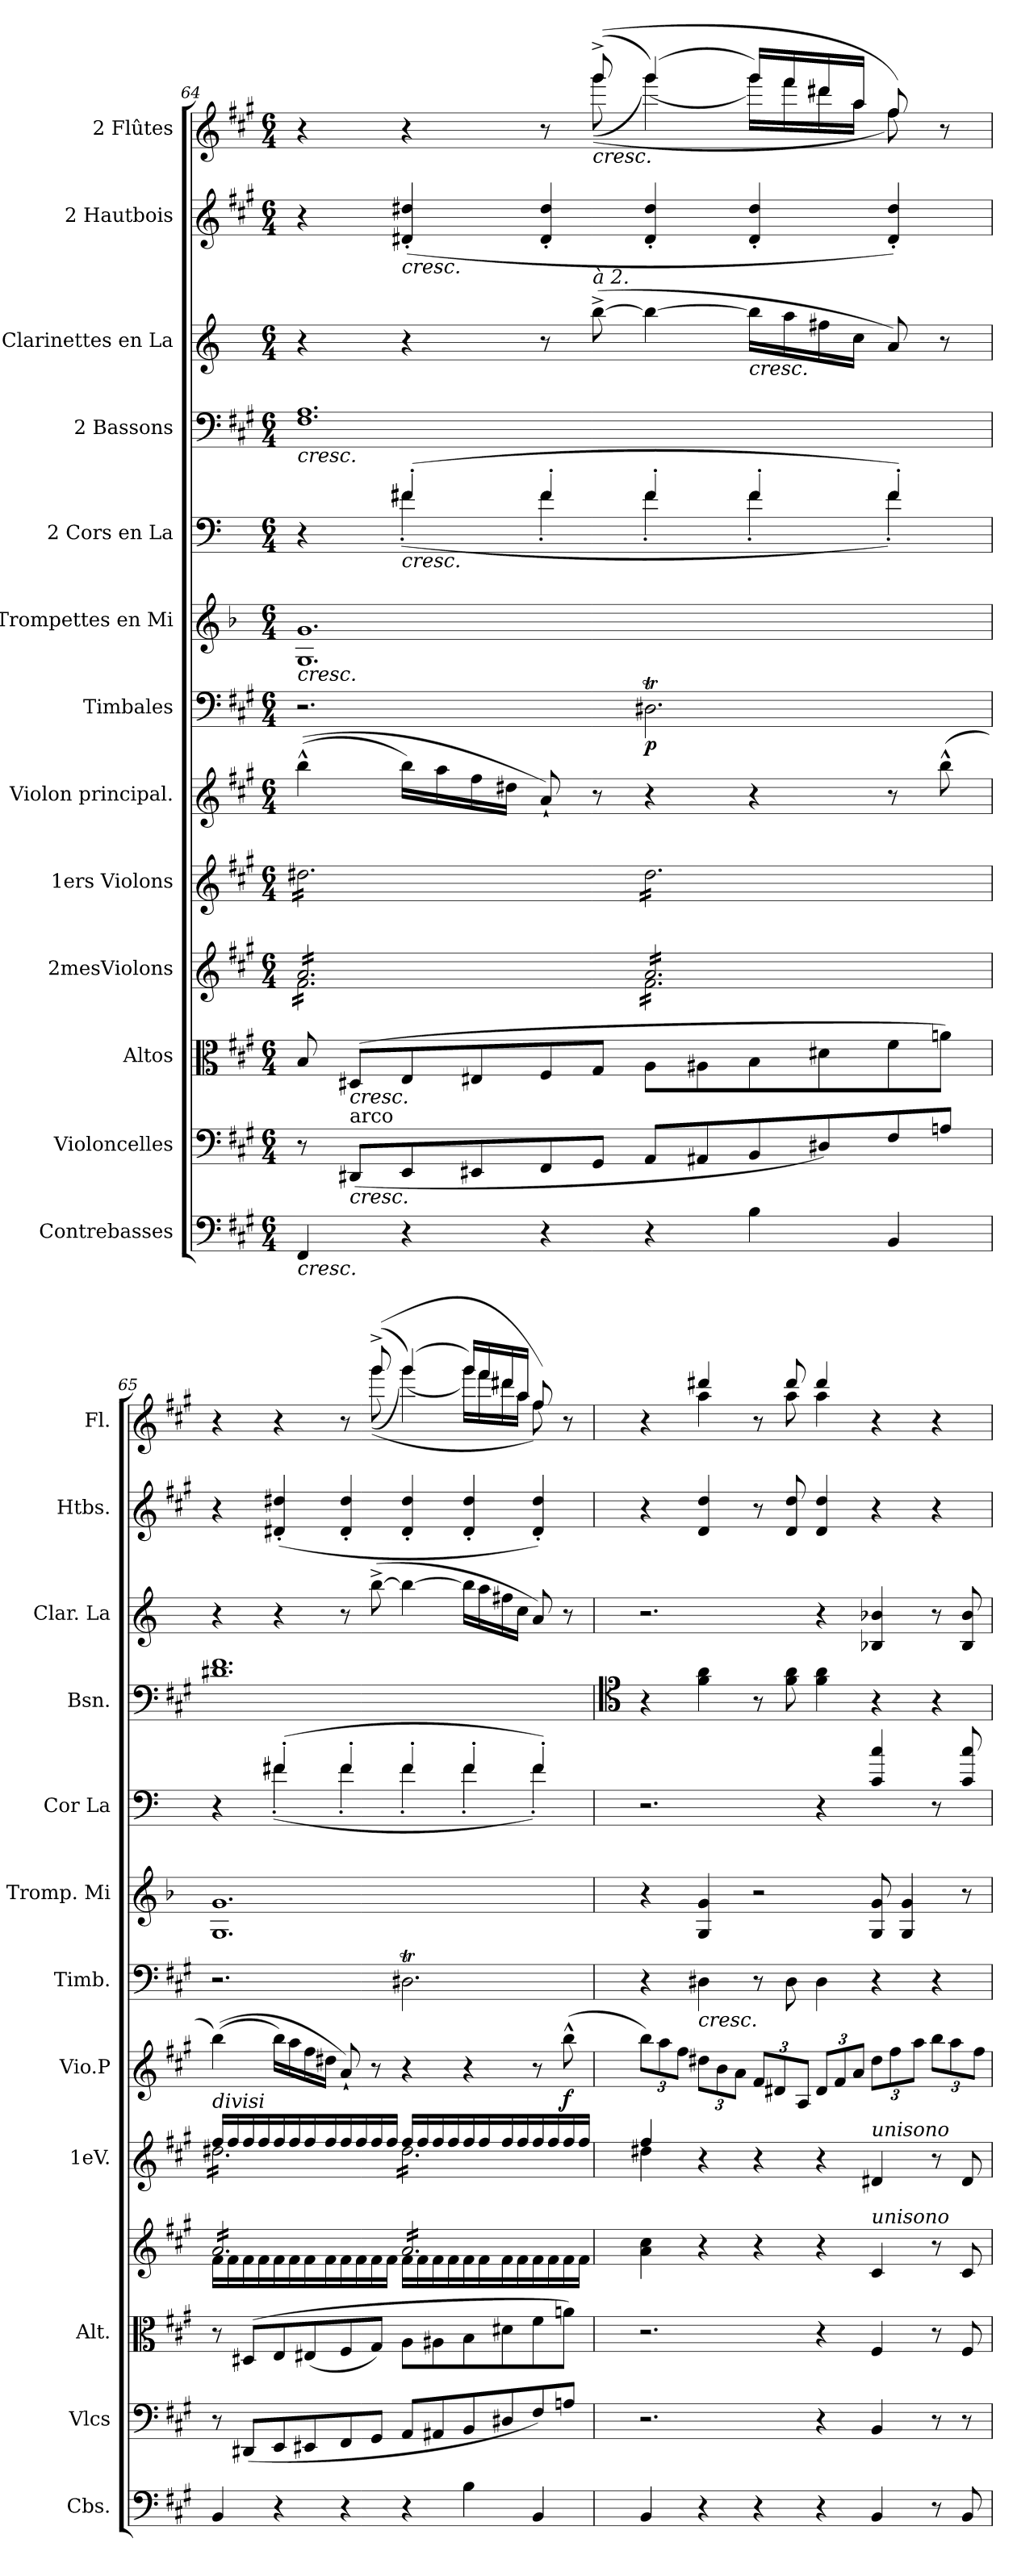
**kern	**kern	**kern	**kern	**kern	**kern	**dynam	**kern	**dynam	**kern	**kern	**kern	**kern	**kern	**kern
*part13	*part12	*part11	*part10	*part9	*part8	*part8	*part7	*part7	*part6	*part5	*part4	*part3	*part2	*part1
*staff13	*staff12	*staff11	*staff10	*staff9	*staff8	*staff8	*staff7	*staff7	*staff6	*staff5	*staff4	*staff3	*staff2	*staff1
*I"Contrebasses	*I"Violoncelles	*I"Altos	*I"2mesViolons	*I"1ers Violons	*I"Violon principal.	*	*I"Timbales	*	*I"Trompettes en Mi	*I"2 Cors en La	*I"2 Bassons	*I"2 Clarinettes en La	*I"2 Hautbois	*I"2 Flûtes
*I'Cbs.	*I'Vlcs	*I'Alt.	*	*I'1eV.	*I'Vio.P	*	*I'Timb.	*	*I'Tromp. Mi	*I'Cor La	*I'Bsn.	*I'Clar. La	*I'Htbs.	*I'Fl.
*clefF4	*clefF4	*clefC3	*clefG2	*clefG2	*clefG2	*	*clefF4	*	*clefG2	*clefF4	*clefF4	*clefG2	*clefG2	*clefG2
*ITrd7c12	*	*	*	*	*	*	*	*	*ITrd-2c-4	*ITrd2c3	*	*ITrd2c3	*	*
*k[f#c#g#]	*k[f#c#g#]	*k[f#c#g#]	*k[f#c#g#]	*k[f#c#g#]	*k[f#c#g#]	*	*k[f#c#g#]	*	*k[f#c#g#]	*k[f#c#g#]	*k[f#c#g#]	*k[f#c#g#]	*k[f#c#g#]	*k[f#c#g#]
*M6/4	*M6/4	*M6/4	*M6/4	*M6/4	*M6/4	*	*M6/4	*	*M6/4	*M6/4	*M6/4	*M6/4	*M6/4	*M6/4
=64	=64	=64	=64	=64	=64	=64	=64	=64	=64	=64	=64	=64	=64	=64
*	*	*	*^	*	*	*	*	*	*	*^	*	*	*	*^
!	!	!	!	!	!	!	!	!	!	!	!	!	!LO:TX:b:i:t=cresc.	!	!	!	!
!	!	!	!	!	!	!	!	!	!	!LO:TX:b:i:t=cresc.	!	!	!	!	!	!	!
!	!	!	!	!	!LO:TX:b:i:t=cresc.	!	!	!	!	!	!	!	!	!	!	!	!
!	!	!	!LO:TX:b:i:t=cresc.	!	!	!	!	!	!	!	!	!	!	!	!	!	!
!LO:TX:b:i:t=cresc.	!	!	!	!	!	!	!	!	!	!	!	!	!	!	!	!	!
*	*	*	*tremolo	*	*	*	*	*	*	*	*	*	*	*	*	*	*
*	*	*	*	*	*tremolo	*	*	*	*	*	*	*	*	*	*	*	*
4FFF#/	8r	8B/	16a/LL	16f#\LL	16dd#X\LL	(>(>4bb^^\	.	2.r	.	1.B 1.b	4r	4ryy	1.F# 1.A	4r	4r	4r	8ryy
.	.	.	16a/	16f#\	16dd#X\	.	.	.	.	.	.	.	.	.	.	.	.
!	!	!LO:TX:b:i:t=cresc.	!	!	!	!	!	!	!	!	!	!	!	!	!	!	!
!	!LO:TX:a:t=arco	!	!	!	!	!	!	!	!	!	!	!	!	!	!	!	!
!	!LO:TX:b:i:t=cresc.	!	!	!	!	!	!	!	!	!	!	!	!	!	!	!	!
*	*	*	*	*	*	*	*	*	*	*	*	*	*	*	*	*v	*v
.	(<8DD#X/L	(>8D#X/L	16a/	16f#\	16dd#X\	.	.	.	.	.	.	.	.	.	.	.
.	.	.	16a/	16f#\	16dd#X\	.	.	.	.	.	.	.	.	.	.	.
!	!	!	!	!	!	!	!	!	!	!	!	!	!	!	!LO:TX:b:i:t=cresc.	!
!	!	!	!	!	!	!	!	!	!	!	!LO:TX:b:i:t=cresc.	!	!	!	!	!
4r	8EE/	8E/	16a/	16f#\	16dd#X\	16bb\LL)	.	.	.	.	(>4d#X'/	(<4d#'\	.	4r	(<4d#X/' 4dd#X/'	4r
.	.	.	16a/	16f#\	16dd#X\	16aa\	.	.	.	.	.	.	.	.	.	.
.	8EE#X/	8E#X/	16a/	16f#\	16dd#X\	16ff#\	.	.	.	.	.	.	.	.	.	.
.	.	.	16a/	16f#\	16dd#X\	16dd#X\JJ	.	.	.	.	.	.	.	.	.	.
4r	8FF#/	8F#/	16a/	16f#\	16dd#X\	8a`/)	.	.	.	.	4d#'/	4d#'\	.	8r	4d#/' 4dd#/'	8r
.	.	.	16a/	16f#\	16dd#X\	.	.	.	.	.	.	.	.	.	.	.
*	*	*	*	*	*	*	*	*	*	*	*	*	*	*	*	*^
!	!	!	!	!	!	!	!	!	!	!	!	!	!	!	!	!LO:TX:b:i:t=cresc.	!
!	!	!	!	!	!	!	!	!	!	!	!	!	!	!LO:TX:a:i:t=à 2.	!	!	!
.	8GG#/J	8G#/J	16a/	16f#\	16dd#X\	8r	.	.	.	.	.	.	.	(>[8gg#^\	.	(>(>8ggg#^/	(<(<8ggg#\
.	.	.	16a/JJ	16f#\JJ	16dd#X\JJ	.	.	.	.	.	.	.	.	.	.	.	.
!	!	!	!	!	!	!	!	!	!LO:DY:b	!	!	!	!	!	!	!	!
4r	8AA/L	8A\L	16a/LL	16f#\LL	16dd#\LL	4r	.	2.D#Xt\	p	.	4d#'/	4d#'\	.	4gg#\_	4d#/' 4dd#/'	(>4ggg#/)	(<4ggg#\)
.	.	.	16a/	16f#\	16dd#\	.	.	.	.	.	.	.	.	.	.	.	.
.	8AA#X/	8A#X\	16a/	16f#\	16dd#\	.	.	.	.	.	.	.	.	.	.	.	.
.	.	.	16a/	16f#\	16dd#\	.	.	.	.	.	.	.	.	.	.	.	.
!	!	!	!	!	!	!	!	!	!	!	!	!	!	!LO:TX:b:i:t=cresc.	!	!	!
4BB\	8BB/	8B\	16a/	16f#\	16dd#\	4r	.	.	.	.	4d#'/	4d#'\	.	16gg#\LL]	4d#/' 4dd#/'	16ggg#/LL)	16ggg#\LL)
.	.	.	16a/	16f#\	16dd#\	.	.	.	.	.	.	.	.	16ff#\	.	16fff#/	16fff#\
.	8D#X/)	8d#X\	16a/	16f#\	16dd#\	.	.	.	.	.	.	.	.	16dd#X\	.	16ddd#X/	16ddd#\
.	.	.	16a/	16f#\	16dd#\	.	.	.	.	.	.	.	.	16a\JJ	.	16aa/JJ	16aa\JJ
4BBB/	8F#/	8f#\	16a/	16f#\	16dd#\	8r	.	.	.	.	4d#'/)	4d#'\)	.	8f#/)	4d#/' 4dd#/')	8ff#/)	8ff#\)
.	.	.	16a/	16f#\	16dd#\	.	.	.	.	.	.	.	.	.	.	.	.
.	8An/J	8an\J)	16a/	16f#\	16dd#\	(>8bb^^\	.	.	.	.	.	.	.	8r	.	8r	8ryy
.	.	.	16a/JJ	16f#\JJ	16dd#\JJ	.	.	.	.	.	.	.	.	.	.	.	.
=65	=65	=65	=65	=65	=65	=65	=65	=65	=65	=65	=65	=65	=65	=65	=65	=65	=65
*	*	*	*	*	*^	*	*	*	*	*	*	*	*	*	*	*	*
!	!	!	!	!	!LO:TX:a:i:t=divisi	!	!	!	!	!	!	!	!	!	!	!	!	!
4BBB/	8r	8r	16a/LL	16f#\LL	16dd#X\LL	16ff#/LL	(>(>4bb\)	.	2.r	.	1.B 1.b	4r	4ryy	1.d#X 1.f#	4r	4r	4r	8ryy
.	.	.	16a/	16f#\	16dd#X\	16ff#/	.	.	.	.	.	.	.	.	.	.	.	.
*	*	*	*	*	*	*	*	*	*	*	*	*	*	*	*	*	*v	*v
.	(<8DD#X/L	(>8D#X/L	16a/	16f#\	16dd#X\	16ff#/	.	.	.	.	.	.	.	.	.	.	.
.	.	.	16a/	16f#\	16dd#X\	16ff#/	.	.	.	.	.	.	.	.	.	.	.
4r	8EE/	8E/	16a/	16f#\	16dd#X\	16ff#/	16bb\LL)	.	.	.	.	(>4d#X'/	(<4d#'\	.	4r	(<4d#X/' 4dd#X/'	4r
.	.	.	16a/	16f#\	16dd#X\	16ff#/	16aa\	.	.	.	.	.	.	.	.	.	.
.	8EE#X/	(<8E#X/	16a/	16f#\	16dd#X\	16ff#/	16ff#\	.	.	.	.	.	.	.	.	.	.
.	.	.	16a/	16f#\	16dd#X\	16ff#/	16dd#X\JJ	.	.	.	.	.	.	.	.	.	.
4r	8FF#/	8F#/	16a/	16f#\	16dd#X\	16ff#/	8a`/)	.	.	.	.	4d#'/	4d#'\	.	8r	4d#/' 4dd#/'	8r
.	.	.	16a/	16f#\	16dd#X\	16ff#/	.	.	.	.	.	.	.	.	.	.	.
*	*	*	*	*	*	*	*	*	*	*	*	*	*	*	*	*	*^
.	8GG#/J	8G#/J)	16a/	16f#\	16dd#X\	16ff#/	8r	.	.	.	.	.	.	.	(>[8gg#^\	.	(>(>8ggg#^/	(<(<8ggg#\
.	.	.	16a/JJ	16f#\JJ	16dd#X\JJ	16ff#/JJ	.	.	.	.	.	.	.	.	.	.	.	.
4r	8AA/L	8A\L	16a/LL	16f#\LL	16dd#\LL	16ff#/LL	4r	.	2.D#Xt\	.	.	4d#'/	4d#'\	.	4gg#\_	4d#/' 4dd#/'	(>4ggg#/)	(<4ggg#\)
.	.	.	16a/	16f#\	16dd#\	16ff#/	.	.	.	.	.	.	.	.	.	.	.	.
.	8AA#X/	8A#X\	16a/	16f#\	16dd#\	16ff#/	.	.	.	.	.	.	.	.	.	.	.	.
.	.	.	16a/	16f#\	16dd#\	16ff#/	.	.	.	.	.	.	.	.	.	.	.	.
4BB\	8BB/	8B\	16a/	16f#\	16dd#\	16ff#/	4r	.	.	.	.	4d#'/	4d#'\	.	16gg#\LL]	4d#/' 4dd#/'	16ggg#/LL)	16ggg#\LL)
.	.	.	16a/	16f#\	16dd#\	16ff#/	.	.	.	.	.	.	.	.	16ff#\	.	16fff#/	16fff#\
.	8D#X/	8d#X\	16a/	16f#\	16dd#\	16ff#/	.	.	.	.	.	.	.	.	16dd#X\	.	16ddd#X/	16ddd#\
.	.	.	16a/	16f#\	16dd#\	16ff#/	.	.	.	.	.	.	.	.	16a\JJ	.	16aa/JJ	16aa\JJ
4BBB/	8F#/)	8f#\	16a/	16f#\	16dd#\	16ff#/	8r	.	.	.	.	4d#'/)	4d#'\)	.	8f#/)	4d#/' 4dd#/')	8ff#/)	8ff#\)
.	.	.	16a/	16f#\	16dd#\	16ff#/	.	.	.	.	.	.	.	.	.	.	.	.
!	!	!	!	!	!	!	!	!LO:DY:b	!	!	!	!	!	!	!	!	!	!
.	8An/J	8an\J)	16a/	16f#\	16dd#\	16ff#/	(>8bb^^\	f	.	.	.	.	.	.	8r	.	8r	8ryy
.	.	.	16a/JJ	16f#\JJ	16dd#\JJ	16ff#/JJ	.	.	.	.	.	.	.	.	.	.	.	.
*	*	*	*	*	*Xtremolo	*	*	*	*	*	*	*	*	*	*	*	*	*
*	*	*	*Xtremolo	*	*	*	*	*	*	*	*	*	*	*	*	*	*	*
*	*	*	*v	*v	*	*	*	*	*	*	*	*v	*v	*	*	*	*	*
=66	=66	=66	=66	=66	=66	=66	=66	=66	=66	=66	=66	=66	=66	=66	=66	=66
*	*	*	*	*	*	*	*	*	*	*	*	*clefC4	*	*	*	*
*	*	*	*	*	*	*Xbrackettup	*	*	*	*	*	*	*	*	*	*
4BBB/	2.r	2.r	4a\ 4cc#\	4ff#/	4dd#X\	12bb\L)	.	4r	.	4r	2.r	4r	2.r	4r	4r	4ryy
.	.	.	.	.	.	12aa\	.	.	.	.	.	.	.	.	.	.
.	.	.	.	.	.	12ff#\J	.	.	.	.	.	.	.	.	.	.
!	!	!	!	!	!	!	!	!LO:TX:b:i:t=cresc.	!	!	!	!	!	!	!	!
4r	.	.	4r	4r	1ryy	12dd#X\L	.	4D#X\	.	4B/ 4b/	.	4f#\ 4a\	.	4d/ 4dd/	4ddd#X/	4aa\
.	.	.	.	.	.	12b\	.	.	.	.	.	.	.	.	.	.
.	.	.	.	.	.	12a\J	.	.	.	.	.	.	.	.	.	.
4r	.	.	4r	4r	.	12f#/L	.	8r	.	2r	.	8r	.	8r	8r	8ryy
.	.	.	.	.	.	12d#X/	.	.	.	.	.	.	.	.	.	.
.	.	.	.	.	.	.	.	8D#\	.	.	.	8f#\ 8a\	.	8d/ 8dd/	8ddd#/	8aa\
.	.	.	.	.	.	12A/J	.	.	.	.	.	.	.	.	.	.
4r	4r	4r	4r	4r	.	12d#/L	.	4D#\	.	.	4r	4f#\ 4a\	4r	4d/ 4dd/	4ddd#/	4aa\
.	.	.	.	.	.	12f#/	.	.	.	.	.	.	.	.	.	.
.	.	.	.	.	.	12a/J	.	.	.	.	.	.	.	.	.	.
!	!	!	!	!LO:TX:a:i:t=unisono	!	!	!	!	!	!	!	!	!	!	!	!
!	!	!	!LO:TX:a:i:t=unisono	!	!	!	!	!	!	!	!	!	!	!	!	!
4BBB/	4BB/	4F#/	4c#/	4d#X/	.	12dd#\L	.	4r	.	8B/ 8b/	4A/ 4a/	4r	4Gn/ 4gn/	4r	4r	2ryy
.	.	.	.	.	.	12ff#\	.	.	.	.	.	.	.	.	.	.
.	.	.	.	.	.	.	.	.	.	4B/ 4b/	.	.	.	.	.	.
.	.	.	.	.	.	12aa\J	.	.	.	.	.	.	.	.	.	.
8r	8r	8r	8r	8r	4ryy	12bb\L	.	4r	.	.	8r	4r	8r	4r	4r	.
.	.	.	.	.	.	12aa\	.	.	.	.	.	.	.	.	.	.
8BBB/	8r	8F#/	8c#/	8d#/	.	.	.	.	.	8r	8A/ 8a/	.	8G/ 8g/	.	.	.
.	.	.	.	.	.	12ff#\J	.	.	.	.	.	.	.	.	.	.
*	*	*	*	*v	*v	*	*	*	*	*	*	*	*	*	*v	*v
=	=	=	=	=	=	=	=	=	=	=	=	=	=	=
*-	*-	*-	*-	*-	*-	*-	*-	*-	*-	*-	*-	*-	*-	*-
